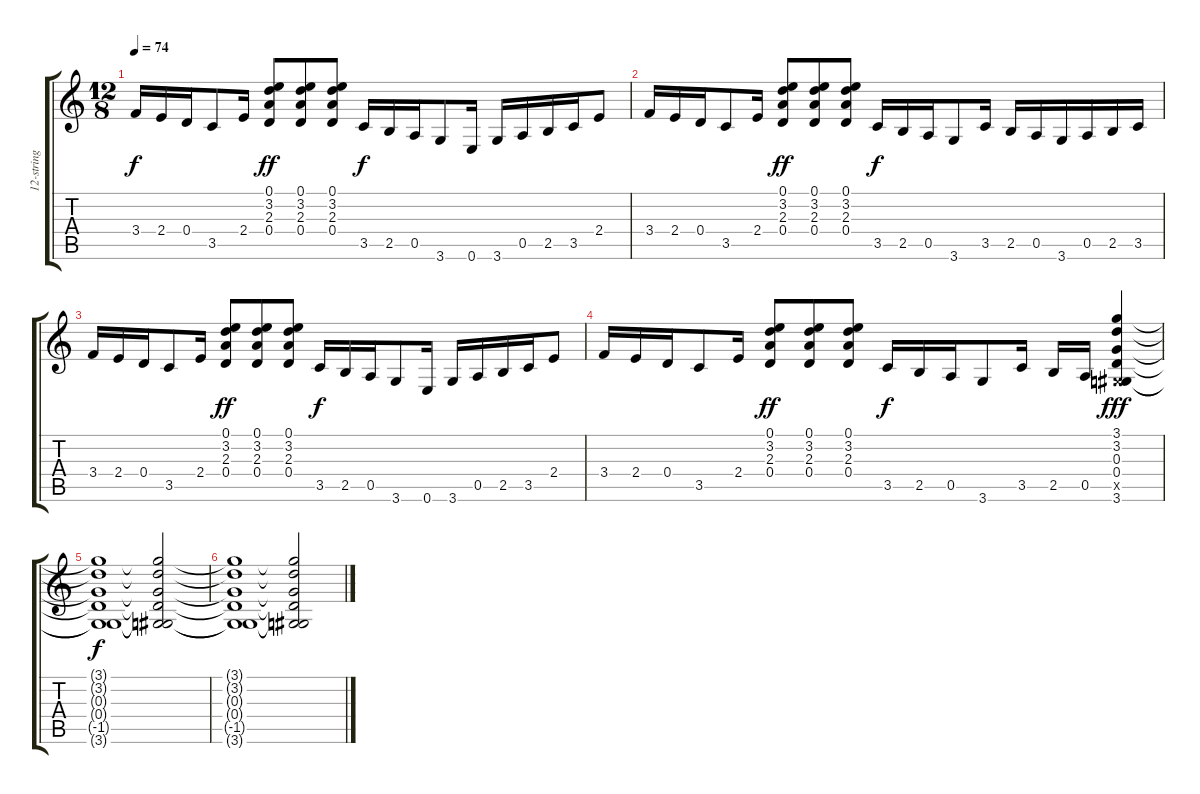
\track ("12-string Acoustic" "12-string ") {instrument acousticguitarsteel}
\staff {score tabs}
\tuning (E4 B3 G3 D3 A2 E2) {hide}
\ts (12 8)
\tempo 74
\clef g2
\ks c
3.4.16{dy f volume 16} 2.4.16 0.4.16 3.5.8 2.4.16 (0.1 3.2 2.3 0.4).8{dy ff} (0.1 3.2 2.3 0.4).8 (0.1 3.2 2.3 0.4).8 3.5.16{dy f} 2.5.16 0.5.16 3.6.8 0.6.16 3.6.16 0.5.16 2.5.16 3.5.16 2.4.8 |
3.4.16 2.4.16 0.4.16 3.5.8 2.4.16 (0.1 3.2 2.3 0.4).8{dy ff} (0.1 3.2 2.3 0.4).8 (0.1 3.2 2.3 0.4).8 3.5.16{dy f} 2.5.16 0.5.16 3.6.8 3.5.16 2.5.16 0.5.16 3.6.16 0.5.16 2.5.16 3.5.16 |
3.4.16 2.4.16 0.4.16 3.5.8 2.4.16 (0.1 3.2 2.3 0.4).8{dy ff} (0.1 3.2 2.3 0.4).8 (0.1 3.2 2.3 0.4).8 3.5.16{dy f} 2.5.16 0.5.16 3.6.8 0.6.16 3.6.16 0.5.16 2.5.16 3.5.16 2.4.8 |
3.4.16 2.4.16 0.4.16 3.5.8 2.4.16 (0.1 3.2 2.3 0.4).8{dy ff} (0.1 3.2 2.3 0.4).8 (0.1 3.2 2.3 0.4).8 3.5.16{dy f} 2.5.16 0.5.16 3.6.8 3.5.16 2.5.16 0.5.16 (3.1 3.2 0.3 0.4 -1.5{x} 3.6).4{dy fff} |
(3.1{t} 3.2{t} 0.3{t} 0.4{t} -1.5{t} 3.6{t}).1{dy f} (3.1{t} 3.2{t} 0.3{t} 0.4{t} -1.5{t} 3.6{t}).2 |
(3.1{t} 3.2{t} 0.3{t} 0.4{t} -1.5{t} 3.6{t}).1 (3.1{t} 3.2{t} 0.3{t} 0.4{t} -1.5{t} 3.6{t}).2
